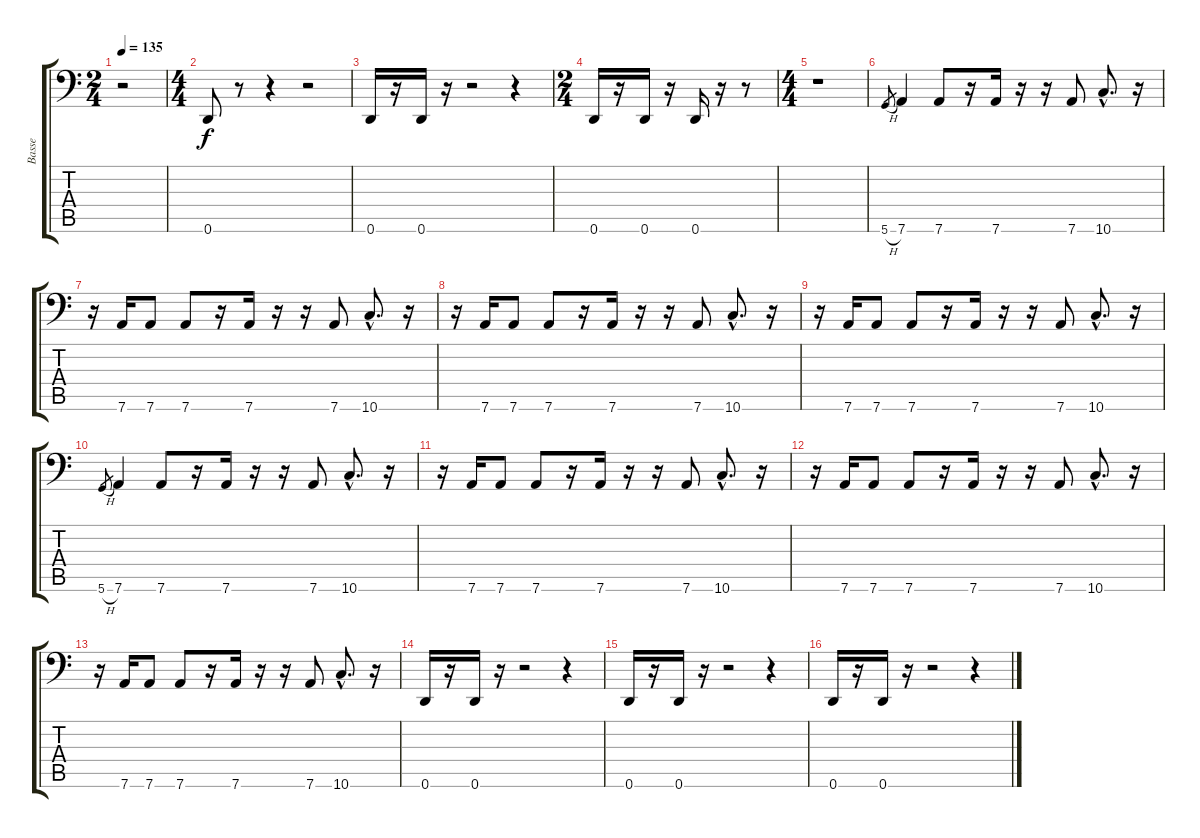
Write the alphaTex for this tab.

\track ("Basse" "Basse") {instrument electricbassfinger}
\staff {score tabs}
\tuning (E3 B2 G2 D2 A1 D1) {hide}
\ts (2 4)
\tempo 135
\clef f4
\ks c
r.2{dy f instrument electricbassfinger} |
\ts (4 4)
0.6.8 r.8 r.4 r.2 |
0.6.16 r.16 0.6.16 r.16 r.2 r.4 |
\ts (2 4)
0.6.16 r.16 0.6.16 r.16 0.6.16 r.16 r.8 |
\ts (4 4)
r.1 |
5.6{h}.8{gr} 7.6.4 7.6.8 r.16 7.6.16 r.16 r.16 7.6.8 10.6{hac}.8{d} r.16 |
r.16 7.6.16 7.6.8 7.6.8 r.16 7.6.16 r.16 r.16 7.6.8 10.6{hac}.8{d} r.16 |
r.16 7.6.16 7.6.8 7.6.8 r.16 7.6.16 r.16 r.16 7.6.8 10.6{hac}.8{d} r.16 |
r.16 7.6.16 7.6.8 7.6.8 r.16 7.6.16 r.16 r.16 7.6.8 10.6{hac}.8{d} r.16 |
5.6{h}.8{gr} 7.6.4 7.6.8 r.16 7.6.16 r.16 r.16 7.6.8 10.6{hac}.8{d} r.16 |
r.16 7.6.16 7.6.8 7.6.8 r.16 7.6.16 r.16 r.16 7.6.8 10.6{hac}.8{d} r.16 |
r.16 7.6.16 7.6.8 7.6.8 r.16 7.6.16 r.16 r.16 7.6.8 10.6{hac}.8{d} r.16 |
r.16 7.6.16 7.6.8 7.6.8 r.16 7.6.16 r.16 r.16 7.6.8 10.6{hac}.8{d} r.16 |
0.6.16 r.16 0.6.16 r.16 r.2 r.4 |
0.6.16 r.16 0.6.16 r.16 r.2 r.4 |
0.6.16 r.16 0.6.16 r.16 r.2 r.4
